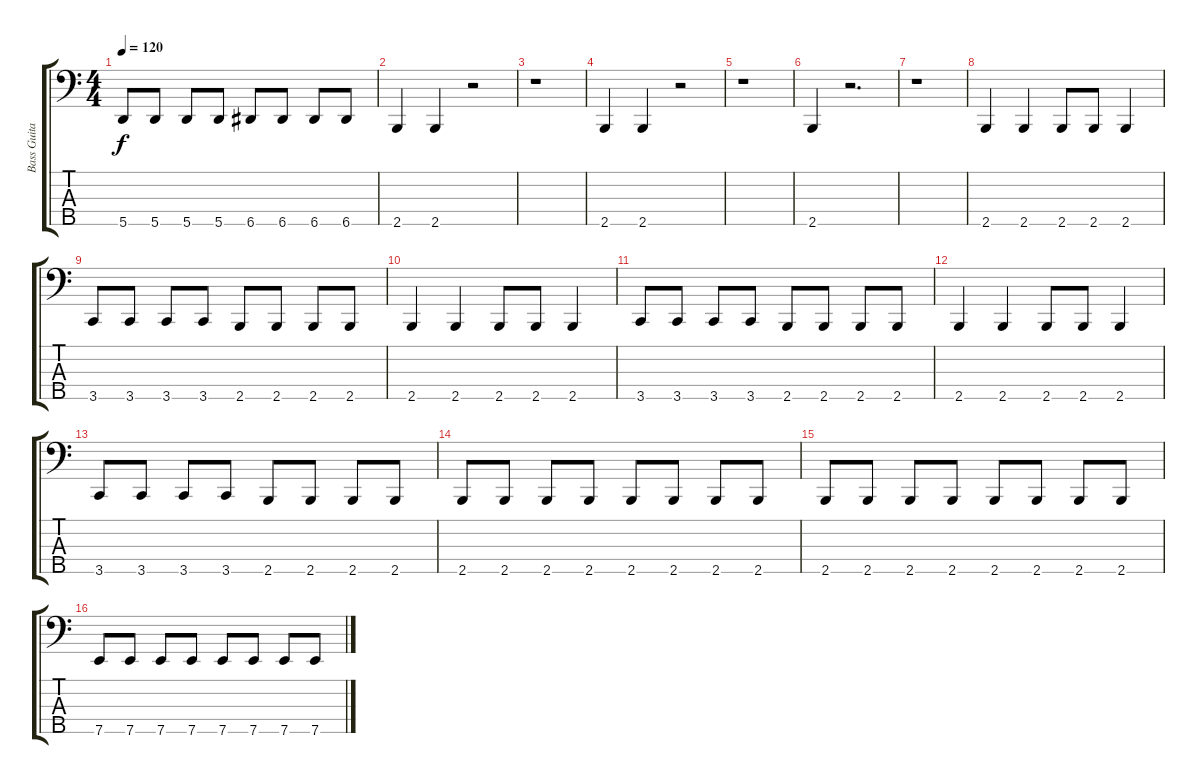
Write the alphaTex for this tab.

\track ("Bass Guitar" "Bass Guita") {instrument electricbasspick}
\staff {score tabs}
\tuning (G2 D2 A1 E1 A0) {hide}
\ts (4 4)
\tempo 120
\clef f4
\ks c
5.5.8{dy f} 5.5.8 5.5.8 5.5.8 6.5.8 6.5.8 6.5.8 6.5.8 |
2.5.4 2.5.4 r.2 |
r.1 |
2.5.4 2.5.4 r.2 |
r.1 |
2.5.4 r.2{d} |
r.1 |
2.5.4 2.5.4 2.5.8 2.5.8 2.5.4 |
3.5.8 3.5.8 3.5.8 3.5.8 2.5.8 2.5.8 2.5.8 2.5.8 |
2.5.4 2.5.4 2.5.8 2.5.8 2.5.4 |
3.5.8 3.5.8 3.5.8 3.5.8 2.5.8 2.5.8 2.5.8 2.5.8 |
2.5.4 2.5.4 2.5.8 2.5.8 2.5.4 |
3.5.8 3.5.8 3.5.8 3.5.8 2.5.8 2.5.8 2.5.8 2.5.8 |
2.5.8 2.5.8 2.5.8 2.5.8 2.5.8 2.5.8 2.5.8 2.5.8 |
2.5.8 2.5.8 2.5.8 2.5.8 2.5.8 2.5.8 2.5.8 2.5.8 |
7.5.8 7.5.8 7.5.8 7.5.8 7.5.8 7.5.8 7.5.8 7.5.8
